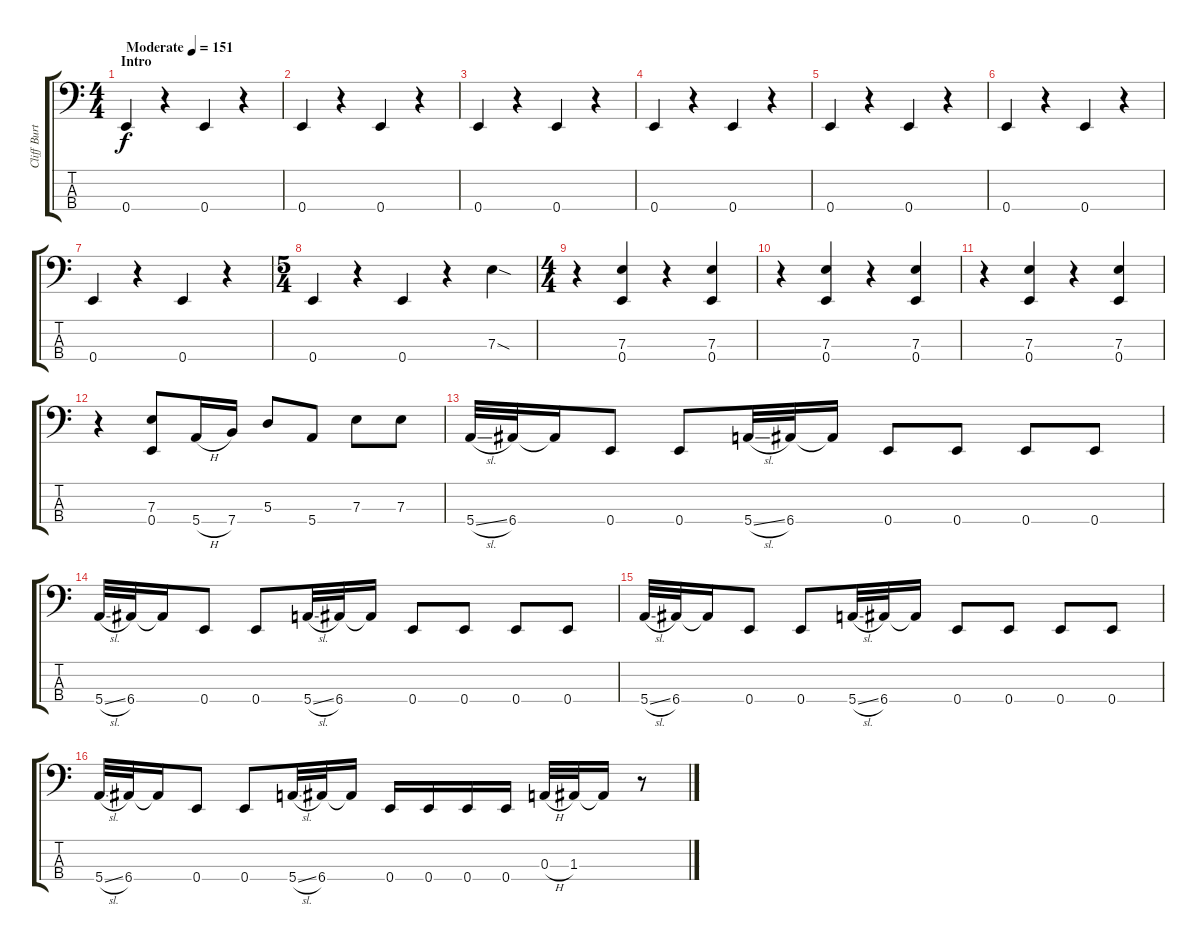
\track ("Cliff Burton" "Cliff Burt") {instrument electricbassfinger}
\staff {score tabs}
\tuning (G2 D2 A1 E1) {hide}
\ts (4 4)
\section ("" "Intro")
\tempo (151 "Moderate")
\clef f4
\ks c
0.4.4{dy f instrument distortionguitar} r.4 0.4.4 r.4 |
0.4.4 r.4 0.4.4 r.4 |
0.4.4 r.4 0.4.4 r.4 |
0.4.4 r.4 0.4.4 r.4 |
0.4.4 r.4 0.4.4 r.4 |
0.4.4 r.4 0.4.4 r.4 |
0.4.4 r.4 0.4.4 r.4 |
\ts (5 4)
0.4.4 r.4 0.4.4 r.4 7.3{sod}.4 |
\ts (4 4)
r.4 (7.3 0.4).4 r.4 (7.3 0.4).4 |
r.4 (7.3 0.4).4 r.4 (7.3 0.4).4 |
r.4 (7.3 0.4).4 r.4 (7.3 0.4).4 |
r.4 (7.3 0.4).8 5.4{h}.16 7.4.16 5.3.8 5.4.8 7.3.8 7.3.8 |
5.4{sl}.32 6.4.32 6.4{t}.16 0.4.8 0.4.8 5.4{sl}.32 6.4.32 6.4{t}.16 0.4.8 0.4.8 0.4.8 0.4.8 |
5.4{sl}.32 6.4.32 6.4{t}.16 0.4.8 0.4.8 5.4{sl}.32 6.4.32 6.4{t}.16 0.4.8 0.4.8 0.4.8 0.4.8 |
5.4{sl}.32 6.4.32 6.4{t}.16 0.4.8 0.4.8 5.4{sl}.32 6.4.32 6.4{t}.16 0.4.8 0.4.8 0.4.8 0.4.8 |
5.4{sl}.32 6.4.32 6.4{t}.16 0.4.8 0.4.8 5.4{sl}.32 6.4.32 6.4{t}.16 0.4.16 0.4.16 0.4.16 0.4.16 0.3{h}.32 1.3.32 1.3{t}.16 r.8
